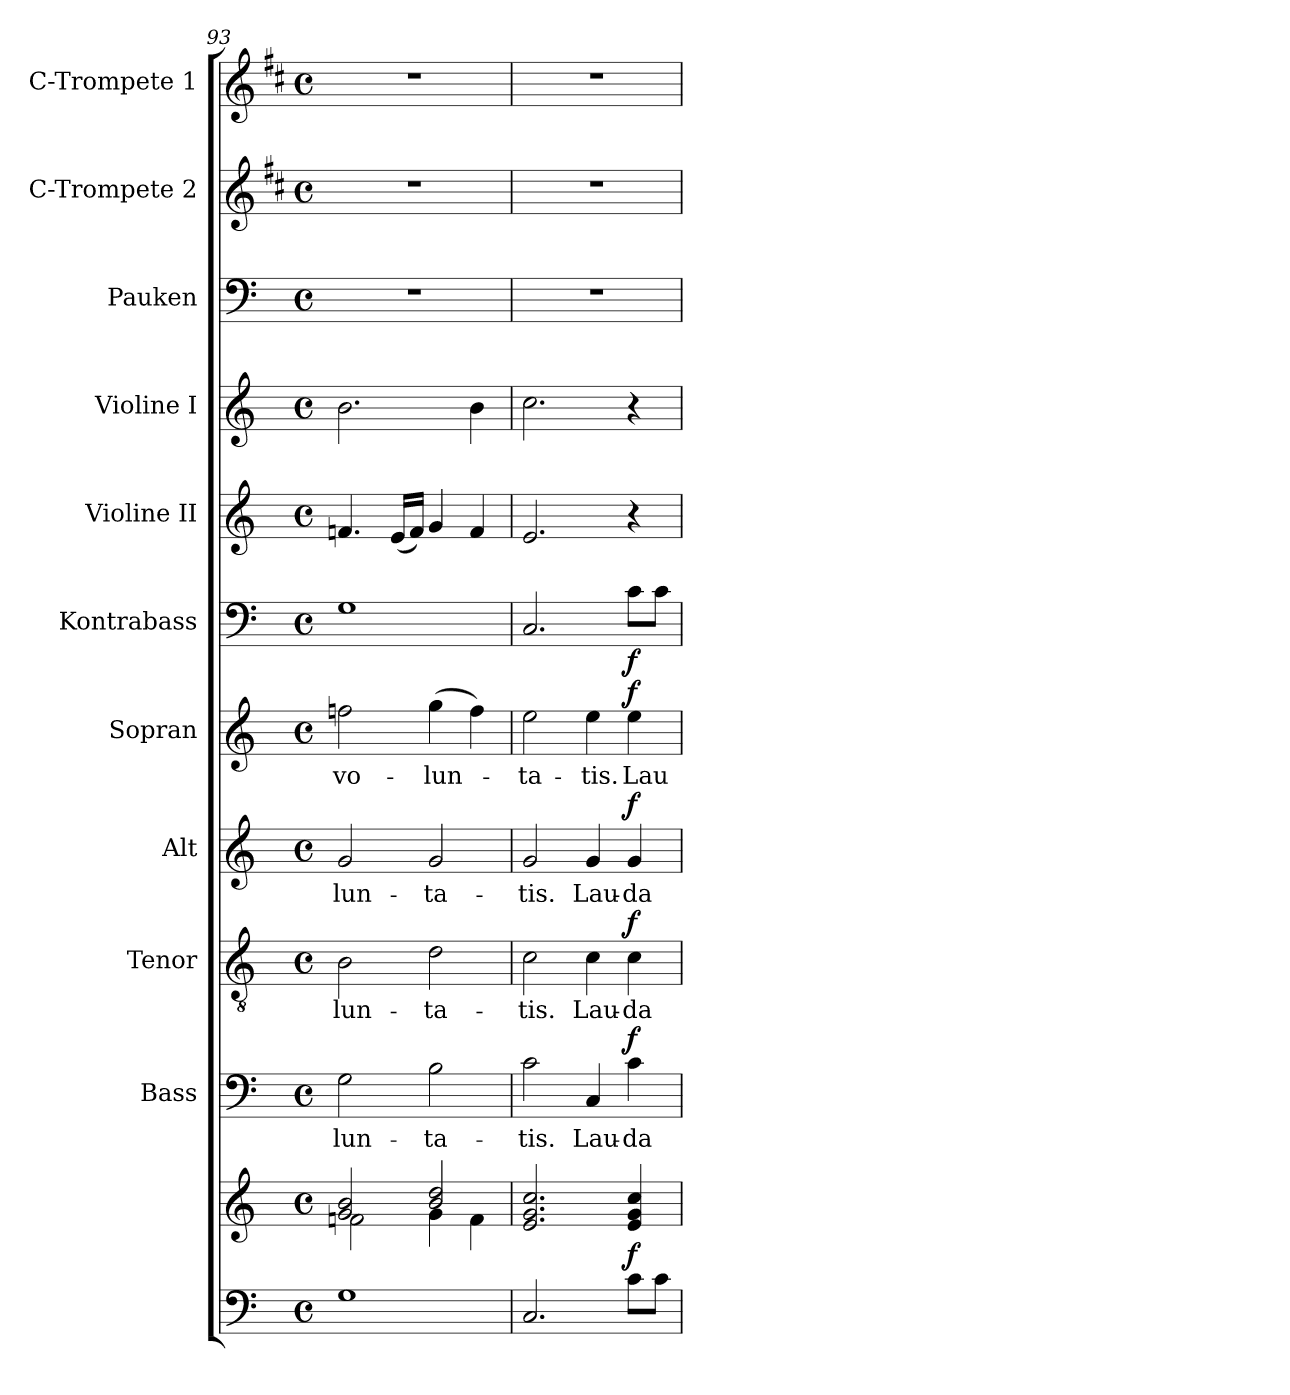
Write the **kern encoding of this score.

**kern	**kern	**dynam	**kern	**text	**dynam	**kern	**text	**dynam	**kern	**text	**dynam	**kern	**text	**dynam	**kern	**dynam	**kern	**kern	**kern	**kern	**kern
*part11	*part11	*part11	*part10	*part10	*part10	*part9	*part9	*part9	*part8	*part8	*part8	*part7	*part7	*part7	*part6	*part6	*part5	*part4	*part3	*part2	*part1
*staff12	*staff11	*staff11/12	*staff10	*staff10	*staff10	*staff9	*staff9	*staff9	*staff8	*staff8	*staff8	*staff7	*staff7	*staff7	*staff6	*staff6	*staff5	*staff4	*staff3	*staff2	*staff1
*	*	*	*I"Bass	*	*	*I"Tenor	*	*	*I"Alt	*	*	*I"Sopran	*	*	*I"Kontrabass	*	*I"Violine II	*I"Violine I	*I"Pauken	*I"C-Trompete 2	*I"C-Trompete 1
*	*	*	*I'B.	*	*	*I'T.	*	*	*I'A.	*	*	*I'S.	*	*	*I'Kb.	*	*I'Vl. II	*I'Vl. I	*I'Pk.	*I'C Trp. 2	*I'C Trp. 1
*clefF4	*clefG2	*	*clefF4	*	*	*clefGv2	*	*	*clefG2	*	*	*clefG2	*	*	*clefF4	*	*clefG2	*clefG2	*clefF4	*clefG2	*clefG2
*	*	*	*	*	*	*	*	*	*	*	*	*	*	*	*ITrd7c12	*	*	*	*	*ITrd1c2	*ITrd1c2
*k[]	*k[]	*	*k[]	*	*	*k[]	*	*	*k[]	*	*	*k[]	*	*	*k[]	*	*k[]	*k[]	*k[]	*k[]	*k[]
*C:	*C:	*	*C:	*	*	*C:	*	*	*C:	*	*	*C:	*	*	*C:	*	*C:	*C:	*C:	*C:	*C:
*M4/4	*M4/4	*	*M4/4	*	*	*M4/4	*	*	*M4/4	*	*	*M4/4	*	*	*M4/4	*	*M4/4	*M4/4	*M4/4	*M4/4	*M4/4
*met(c)	*met(c)	*	*met(c)	*	*	*met(c)	*	*	*met(c)	*	*	*met(c)	*	*	*met(c)	*	*met(c)	*met(c)	*met(c)	*met(c)	*met(c)
=93	=93	=93	=93	=93	=93	=93	=93	=93	=93	=93	=93	=93	=93	=93	=93	=93	=93	=93	=93	=93	=93
*	*^	*	*	*	*	*	*	*	*	*	*	*	*	*	*	*	*	*	*	*	*
!	!	!	!	!	!LO:LY:b	!	!	!LO:LY:b	!	!	!LO:LY:b	!	!	!LO:LY:b	!	!	!	!	!	!	!	!
1G	2g/ 2b/	2fn\	.	2G\	-lun-	.	2B\	-lun-	.	2g/	-lun-	.	2ffn\	vo-	.	1GG	.	4.fn/	2.b\	1r	1r	1r
.	.	.	.	.	.	.	.	.	.	.	.	.	.	.	.	.	.	(<16e/LL	.	.	.	.
.	.	.	.	.	.	.	.	.	.	.	.	.	.	.	.	.	.	16f/JJ)	.	.	.	.
!	!	!	!	!	!LO:LY:b	!	!	!LO:LY:b	!	!	!LO:LY:b	!	!	!LO:LY:b	!	!	!	!	!	!	!	!
.	2b/ 2dd/	4g\	.	2B\	-ta-	.	2d\	-ta-	.	2g/	-ta-	.	(>4gg\	-lun-	.	.	.	4g/	.	.	.	.
.	.	4f\	.	.	.	.	.	.	.	.	.	.	4ff\)	.	.	.	.	4f/	4b\	.	.	.
=94	=94	=94	=94	=94	=94	=94	=94	=94	=94	=94	=94	=94	=94	=94	=94	=94	=94	=94	=94	=94	=94	=94
!	!	!	!	!	!LO:LY:b	!	!	!LO:LY:b	!	!	!LO:LY:b	!	!	!LO:LY:b	!	!	!	!	!	!	!	!
*	*v	*v	*	*	*	*	*	*	*	*	*	*	*	*	*	*	*	*	*	*	*	*
2.C/	2.e/ 2.g/ 2.cc/	.	2c\	-tis.	.	2c\	-tis.	.	2g/	-tis.	.	2ee\	-ta-	.	2.CC/	.	2.e/	2.cc\	1r	1r	1r
!	!	!	!	!LO:LY:b	!	!	!LO:LY:b	!	!	!LO:LY:b	!	!	!LO:LY:b	!	!	!	!	!	!	!	!
.	.	.	4C/	Lau-	.	4c\	Lau-	.	4g/	Lau-	.	4ee\	-tis.	.	.	.	.	.	.	.	.
!	!	!LO:DY:a=2	!	!LO:LY:b	!LO:DY:a	!	!LO:LY:b	!LO:DY:a	!	!LO:LY:b	!LO:DY:a	!	!LO:LY:b	!LO:DY:a	!	!LO:DY:b	!	!	!	!	!
8c\L	4e/ 4g/ 4cc/	f	4c\	-da-	f	4c\	-da-	f	4g/	-da-	f	4ee\	Lau-	f	8C\L	f	4r	4r	.	.	.
8c\J	.	.	.	.	.	.	.	.	.	.	.	.	.	.	8C\J	.	.	.	.	.	.
=	=	=	=	=	=	=	=	=	=	=	=	=	=	=	=	=	=	=	=	=	=
*-	*-	*-	*-	*-	*-	*-	*-	*-	*-	*-	*-	*-	*-	*-	*-	*-	*-	*-	*-	*-	*-
